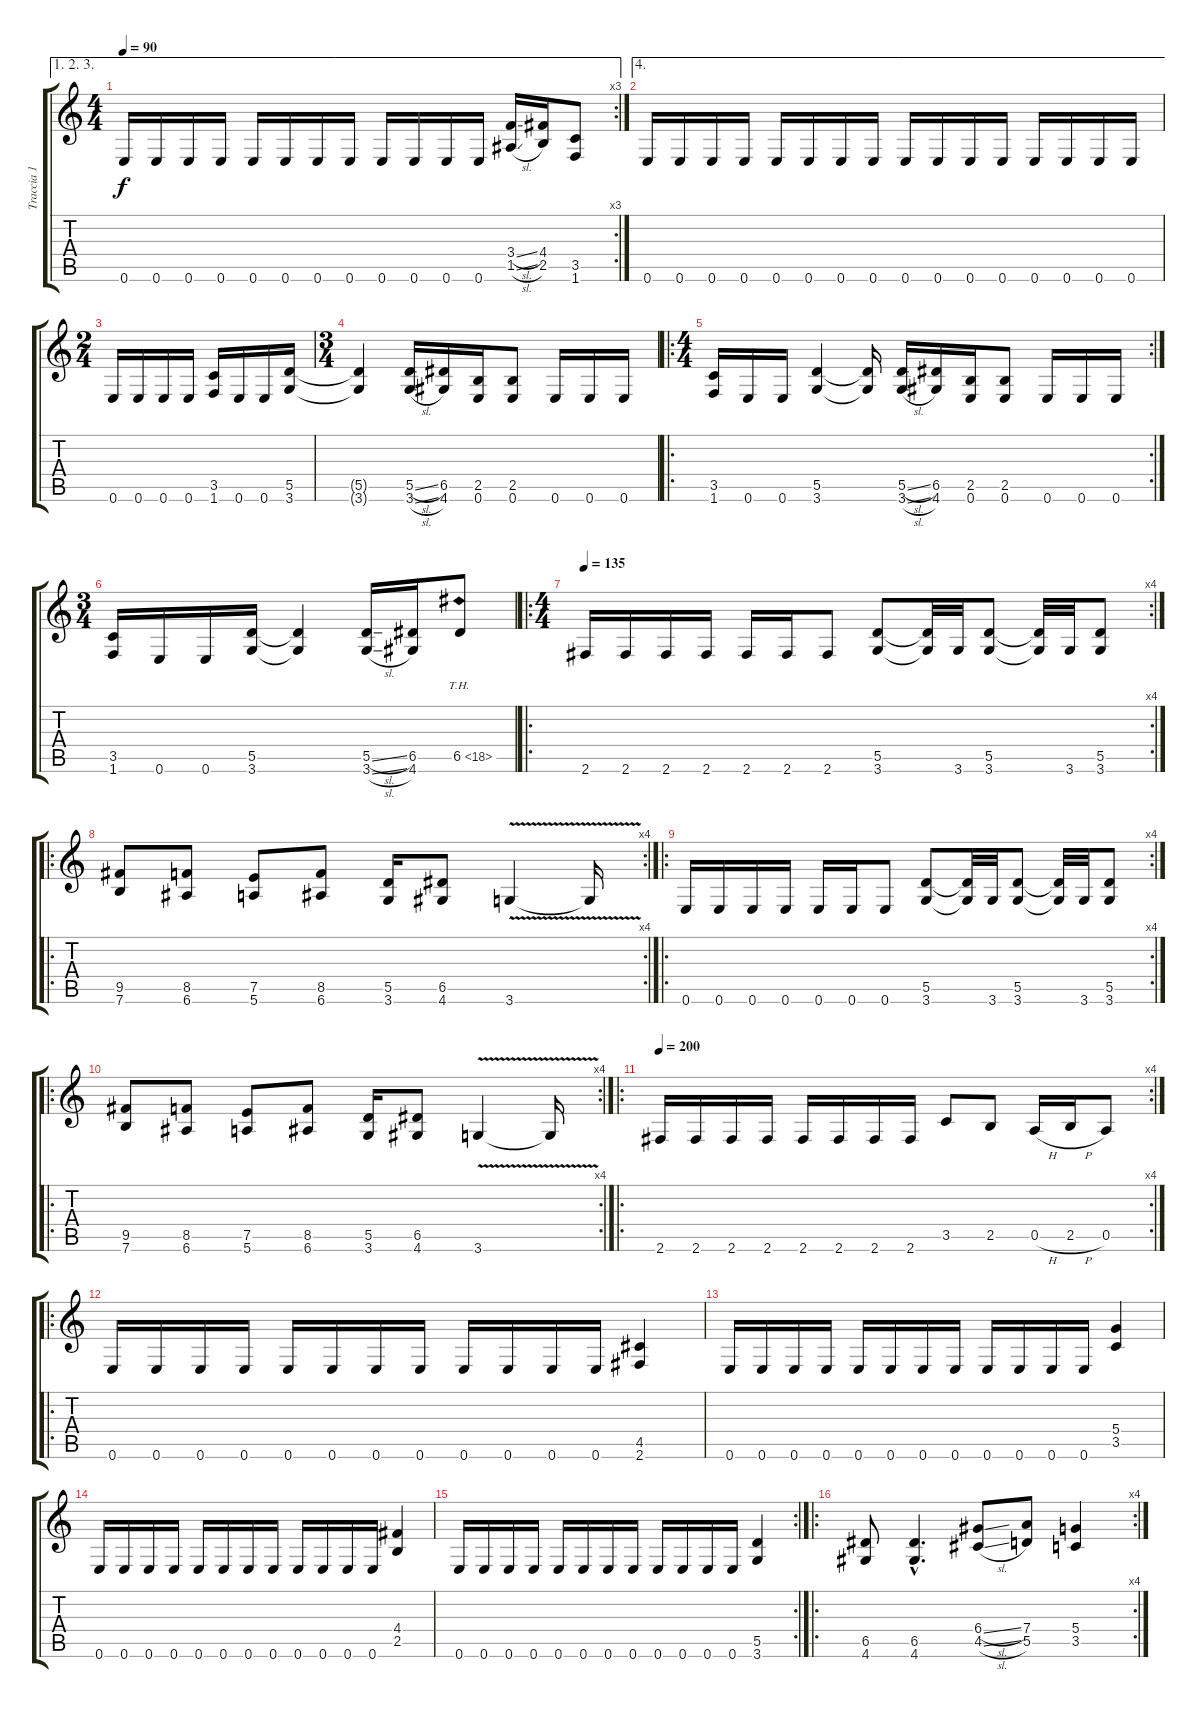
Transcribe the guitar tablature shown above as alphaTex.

\track ("Traccia 1" "Traccia 1") {instrument distortionguitar}
\staff {score tabs}
\tuning (E4 B3 G3 D3 A2 E2) {hide}
\ae (1 2 3)
\rc 3
\ts (4 4)
\tempo 90
\clef g2
\ks c
0.6.16{dy f} 0.6.16 0.6.16 0.6.16 0.6.16 0.6.16 0.6.16 0.6.16 0.6.16 0.6.16 0.6.16 0.6.16 (3.4{sl} 1.5{sl}).16 (4.4 2.5).16 (3.5 1.6).8 |
\ae 4
0.6.16 0.6.16 0.6.16 0.6.16 0.6.16 0.6.16 0.6.16 0.6.16 0.6.16 0.6.16 0.6.16 0.6.16 0.6.16 0.6.16 0.6.16 0.6.16 |
\ts (2 4)
0.6.16 0.6.16 0.6.16 0.6.16 (3.5 1.6).16 0.6.16 0.6.16 (5.5 3.6).16 |
\ts (3 4)
(5.5{t} 3.6{t}).4 (5.5{sl} 3.6{sl}).16 (6.5 4.6).16 (2.5 0.6).16 (2.5 0.6).8 0.6.16 0.6.16 0.6.16 |
\ro
\rc 2
\ts (4 4)
(3.5 1.6).16 0.6.16 0.6.16 (5.5 3.6).4 (5.5{t} 3.6{t}).16 (5.5{sl} 3.6{sl}).16 (6.5 4.6).16 (2.5 0.6).16 (2.5 0.6).8 0.6.16 0.6.16 0.6.16 |
\ts (3 4)
(3.5 1.6).16 0.6.16 0.6.16 (5.5 3.6).16 (5.5{t} 3.6{t}).4 (5.5{sl} 3.6{sl}).16 (6.5 4.6).16 6.5{th 12}.8 |
\ro
\rc 4
\ts (4 4)
\tempo 135
2.6.16 2.6.16 2.6.16 2.6.16 2.6.16 2.6.16 2.6.8 (5.5 3.6).8 (5.5{t} 3.6{t}).32 3.6.32 (5.5 3.6).8 (5.5{t} 3.6{t}).32 3.6.32 (5.5 3.6).8 |
\ro
\rc 4
(9.5 7.6).8 (8.5 6.6).8 (7.5 5.6).8 (8.5 6.6).8 (5.5 3.6).16 (6.5 4.6).8 3.6{v}.4 3.6{t}.16 |
\ro
\rc 4
0.6.16 0.6.16 0.6.16 0.6.16 0.6.16 0.6.16 0.6.8 (5.5 3.6).8 (5.5{t} 3.6{t}).32 3.6.32 (5.5 3.6).8 (5.5{t} 3.6{t}).32 3.6.32 (5.5 3.6).8 |
\ro
\rc 4
(9.5 7.6).8 (8.5 6.6).8 (7.5 5.6).8 (8.5 6.6).8 (5.5 3.6).16 (6.5 4.6).8 3.6{v}.4 3.6{t}.16 |
\ro
\rc 4
\tempo 210
\tempo 200
2.6.16 2.6.16 2.6.16 2.6.16 2.6.16 2.6.16 2.6.16 2.6.16 3.5.8 2.5.8 0.5{h}.16 2.5{h}.16 0.5.8 |
\ro
0.6.16 0.6.16 0.6.16 0.6.16 0.6.16 0.6.16 0.6.16 0.6.16 0.6.16 0.6.16 0.6.16 0.6.16 (4.5 2.6).4 |
0.6.16 0.6.16 0.6.16 0.6.16 0.6.16 0.6.16 0.6.16 0.6.16 0.6.16 0.6.16 0.6.16 0.6.16 (5.4 3.5).4 |
0.6.16 0.6.16 0.6.16 0.6.16 0.6.16 0.6.16 0.6.16 0.6.16 0.6.16 0.6.16 0.6.16 0.6.16 (4.4 2.5).4 |
\rc 2
0.6.16 0.6.16 0.6.16 0.6.16 0.6.16 0.6.16 0.6.16 0.6.16 0.6.16 0.6.16 0.6.16 0.6.16 (5.5 3.6).4 |
\ro
\rc 4
(6.5 4.6).8 (6.5{hac} 4.6{hac}).4{d} (6.4{sl} 4.5{sl}).8 (7.4 5.5).8 (5.4 3.5).4
